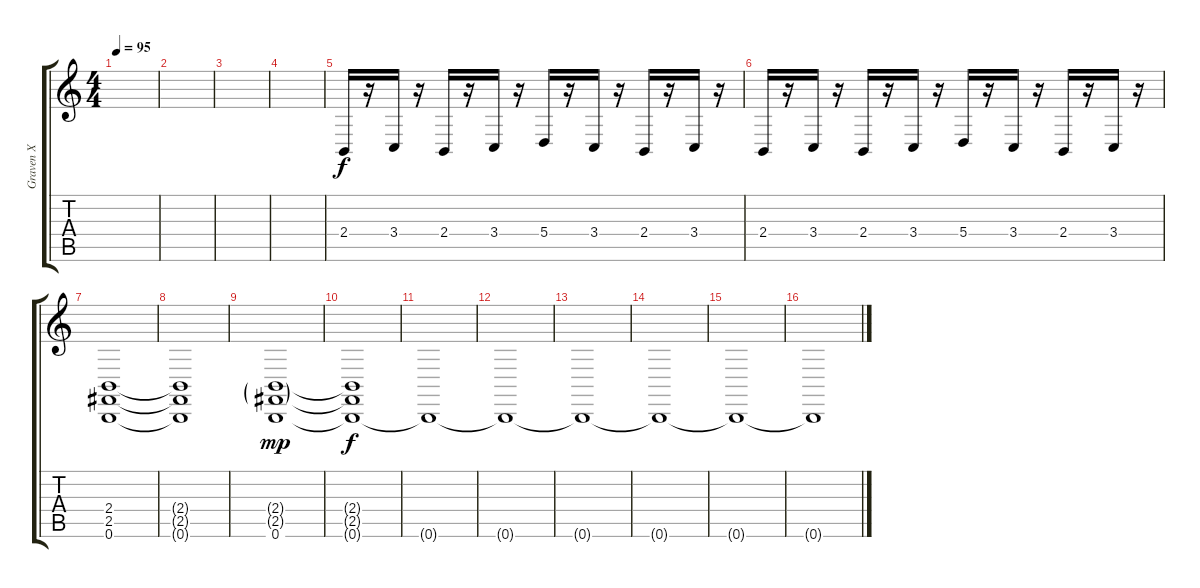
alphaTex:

\track ("Graven X" "Graven X") {instrument stringensemble1}
\staff {score tabs}
\tuning (B3 Gb3 D3 A2 E2 B1) {hide}
\ts (4 4)
\tempo 95
\clef g2
\ks c
|
|
|
|
2.4.16 r.16 3.4.16 r.16 2.4.16 r.16 3.4.16 r.16 5.4.16 r.16 3.4.16 r.16 2.4.16 r.16 3.4.16 r.16 |
2.4.16 r.16 3.4.16 r.16 2.4.16 r.16 3.4.16 r.16 5.4.16 r.16 3.4.16 r.16 2.4.16 r.16 3.4.16 r.16 |
(2.4 2.5 0.6).1 |
(2.4{t} 2.5{t} 0.6{t}).1 |
(2.4{g} 2.5{g} 0.6).1{dy mp} |
(2.4{t} 2.5{t} 0.6{t}).1{dy f} |
0.6{t}.1 |
0.6{t}.1 |
0.6{t}.1 |
0.6{t}.1 |
0.6{t}.1 |
0.6{t}.1
